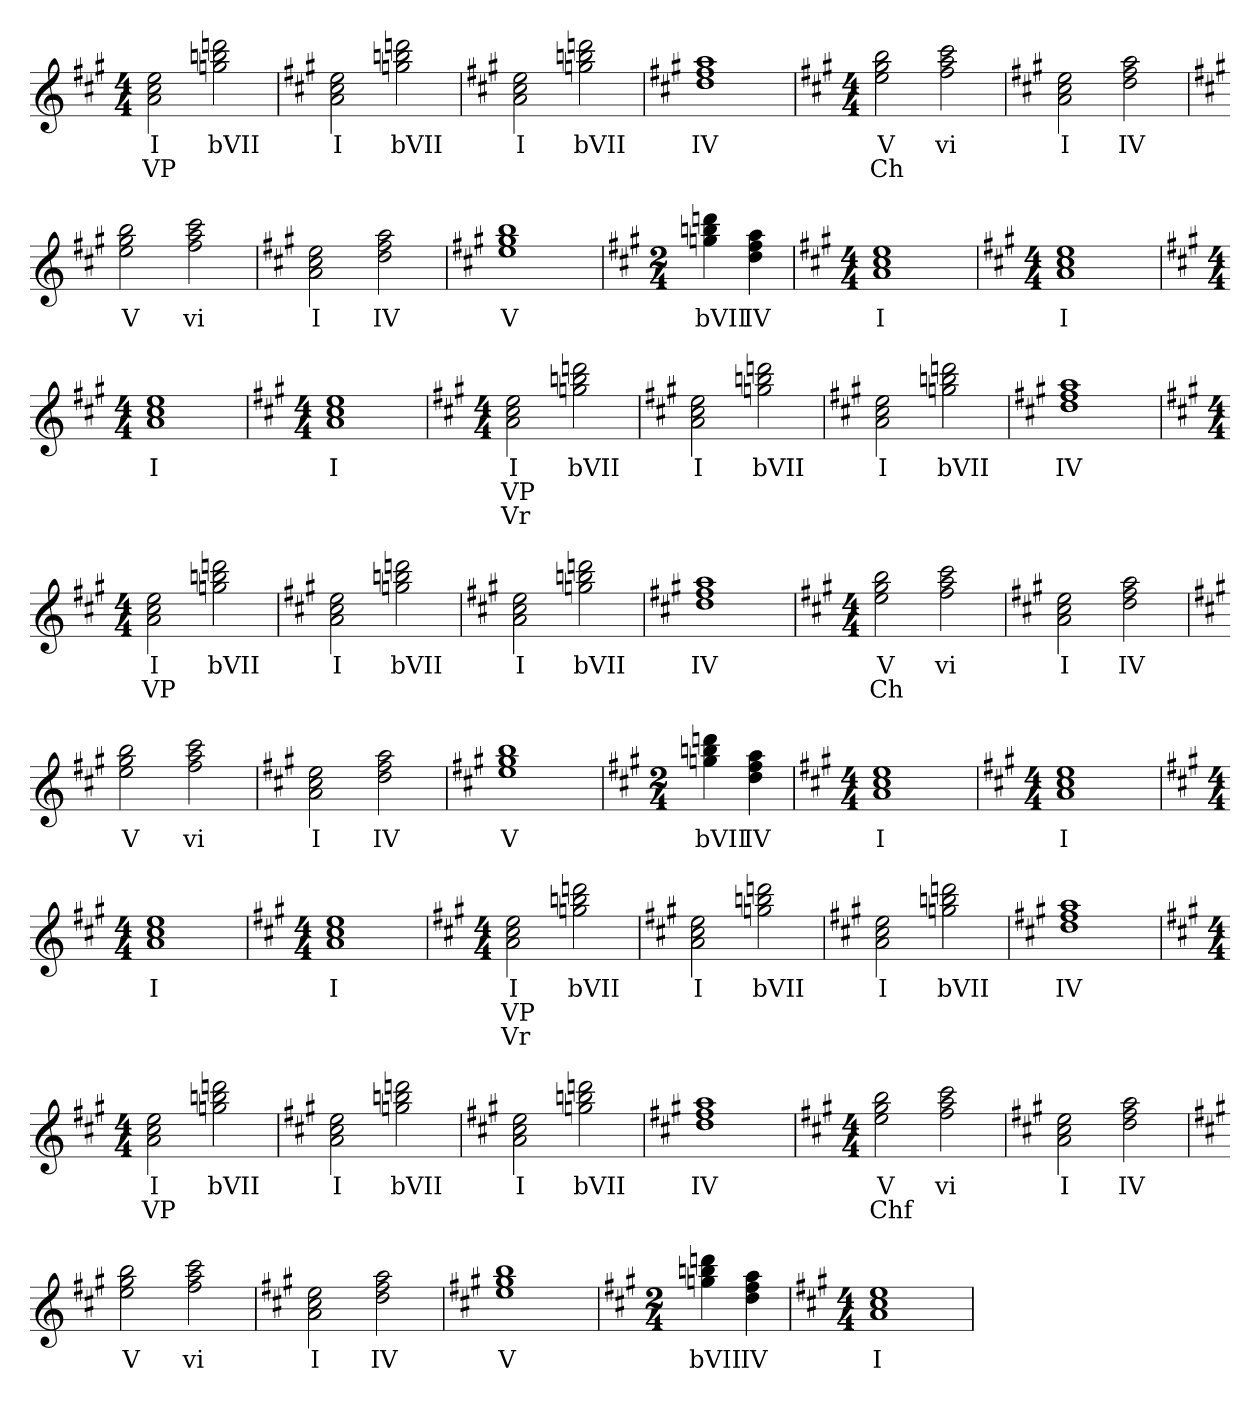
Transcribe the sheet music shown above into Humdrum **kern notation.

**kern	**text	**text	**text
*part1	*part1	*part1	*part1
*staff1	*staff1	*staff1	*staff1
*k[f#c#g#]	*	*	*
*A:	*	*	*
*M4/4	*	*	*
=	=	=	=
2a 2cc# 2ee	I	VP	.
2ggn 2bbn 2dddn	bVII	.	.
=	=	=	=
*k[f#c#g#]	*	*	*
*A:	*	*	*
2a 2cc# 2ee	I	.	.
2ggn 2bbn 2dddn	bVII	.	.
=	=	=	=
*k[f#c#g#]	*	*	*
*A:	*	*	*
2a 2cc# 2ee	I	.	.
2ggn 2bbn 2dddn	bVII	.	.
=	=	=	=
*k[f#c#g#]	*	*	*
*A:	*	*	*
1dd 1ff# 1aa	IV	.	.
=	=	=	=
*k[f#c#g#]	*	*	*
*A:	*	*	*
*M4/4	*	*	*
2ee 2gg# 2bb	V	Ch	.
2ff# 2aa 2ccc#	vi	.	.
=	=	=	=
*k[f#c#g#]	*	*	*
*A:	*	*	*
2a 2cc# 2ee	I	.	.
2dd 2ff# 2aa	IV	.	.
=	=	=	=
*k[f#c#g#]	*	*	*
*A:	*	*	*
2ee 2gg# 2bb	V	.	.
2ff# 2aa 2ccc#	vi	.	.
=	=	=	=
*k[f#c#g#]	*	*	*
*A:	*	*	*
2a 2cc# 2ee	I	.	.
2dd 2ff# 2aa	IV	.	.
=	=	=	=
*k[f#c#g#]	*	*	*
*A:	*	*	*
1ee 1gg# 1bb	V	.	.
=	=	=	=
*k[f#c#g#]	*	*	*
*A:	*	*	*
*M2/4	*	*	*
4ggn 4bbn 4dddn	bVII	.	.
4dd 4ff# 4aa	IV	.	.
=	=	=	=
*k[f#c#g#]	*	*	*
*A:	*	*	*
*M4/4	*	*	*
1a 1cc# 1ee	I	.	.
=	=	=	=
*k[f#c#g#]	*	*	*
*A:	*	*	*
*M4/4	*	*	*
1a 1cc# 1ee	I	.	.
=	=	=	=
*k[f#c#g#]	*	*	*
*A:	*	*	*
*M4/4	*	*	*
1a 1cc# 1ee	I	.	.
=	=	=	=
*k[f#c#g#]	*	*	*
*A:	*	*	*
*M4/4	*	*	*
1a 1cc# 1ee	I	.	.
=	=	=	=
*k[f#c#g#]	*	*	*
*A:	*	*	*
*M4/4	*	*	*
2a 2cc# 2ee	I	VP	Vr
2ggn 2bbn 2dddn	bVII	.	.
=	=	=	=
*k[f#c#g#]	*	*	*
*A:	*	*	*
2a 2cc# 2ee	I	.	.
2ggn 2bbn 2dddn	bVII	.	.
=	=	=	=
*k[f#c#g#]	*	*	*
*A:	*	*	*
2a 2cc# 2ee	I	.	.
2ggn 2bbn 2dddn	bVII	.	.
=	=	=	=
*k[f#c#g#]	*	*	*
*A:	*	*	*
1dd 1ff# 1aa	IV	.	.
=	=	=	=
*k[f#c#g#]	*	*	*
*A:	*	*	*
*M4/4	*	*	*
2a 2cc# 2ee	I	VP	.
2ggn 2bbn 2dddn	bVII	.	.
=	=	=	=
*k[f#c#g#]	*	*	*
*A:	*	*	*
2a 2cc# 2ee	I	.	.
2ggn 2bbn 2dddn	bVII	.	.
=	=	=	=
*k[f#c#g#]	*	*	*
*A:	*	*	*
2a 2cc# 2ee	I	.	.
2ggn 2bbn 2dddn	bVII	.	.
=	=	=	=
*k[f#c#g#]	*	*	*
*A:	*	*	*
1dd 1ff# 1aa	IV	.	.
=	=	=	=
*k[f#c#g#]	*	*	*
*A:	*	*	*
*M4/4	*	*	*
2ee 2gg# 2bb	V	Ch	.
2ff# 2aa 2ccc#	vi	.	.
=	=	=	=
*k[f#c#g#]	*	*	*
*A:	*	*	*
2a 2cc# 2ee	I	.	.
2dd 2ff# 2aa	IV	.	.
=	=	=	=
*k[f#c#g#]	*	*	*
*A:	*	*	*
2ee 2gg# 2bb	V	.	.
2ff# 2aa 2ccc#	vi	.	.
=	=	=	=
*k[f#c#g#]	*	*	*
*A:	*	*	*
2a 2cc# 2ee	I	.	.
2dd 2ff# 2aa	IV	.	.
=	=	=	=
*k[f#c#g#]	*	*	*
*A:	*	*	*
1ee 1gg# 1bb	V	.	.
=	=	=	=
*k[f#c#g#]	*	*	*
*A:	*	*	*
*M2/4	*	*	*
4ggn 4bbn 4dddn	bVII	.	.
4dd 4ff# 4aa	IV	.	.
=	=	=	=
*k[f#c#g#]	*	*	*
*A:	*	*	*
*M4/4	*	*	*
1a 1cc# 1ee	I	.	.
=	=	=	=
*k[f#c#g#]	*	*	*
*A:	*	*	*
*M4/4	*	*	*
1a 1cc# 1ee	I	.	.
=	=	=	=
*k[f#c#g#]	*	*	*
*A:	*	*	*
*M4/4	*	*	*
1a 1cc# 1ee	I	.	.
=	=	=	=
*k[f#c#g#]	*	*	*
*A:	*	*	*
*M4/4	*	*	*
1a 1cc# 1ee	I	.	.
=	=	=	=
*k[f#c#g#]	*	*	*
*A:	*	*	*
*M4/4	*	*	*
2a 2cc# 2ee	I	VP	Vr
2ggn 2bbn 2dddn	bVII	.	.
=	=	=	=
*k[f#c#g#]	*	*	*
*A:	*	*	*
2a 2cc# 2ee	I	.	.
2ggn 2bbn 2dddn	bVII	.	.
=	=	=	=
*k[f#c#g#]	*	*	*
*A:	*	*	*
2a 2cc# 2ee	I	.	.
2ggn 2bbn 2dddn	bVII	.	.
=	=	=	=
*k[f#c#g#]	*	*	*
*A:	*	*	*
1dd 1ff# 1aa	IV	.	.
=	=	=	=
*k[f#c#g#]	*	*	*
*A:	*	*	*
*M4/4	*	*	*
2a 2cc# 2ee	I	VP	.
2ggn 2bbn 2dddn	bVII	.	.
=	=	=	=
*k[f#c#g#]	*	*	*
*A:	*	*	*
2a 2cc# 2ee	I	.	.
2ggn 2bbn 2dddn	bVII	.	.
=	=	=	=
*k[f#c#g#]	*	*	*
*A:	*	*	*
2a 2cc# 2ee	I	.	.
2ggn 2bbn 2dddn	bVII	.	.
=	=	=	=
*k[f#c#g#]	*	*	*
*A:	*	*	*
1dd 1ff# 1aa	IV	.	.
=	=	=	=
*k[f#c#g#]	*	*	*
*A:	*	*	*
*M4/4	*	*	*
2ee 2gg# 2bb	V	Chf	.
2ff# 2aa 2ccc#	vi	.	.
=	=	=	=
*k[f#c#g#]	*	*	*
*A:	*	*	*
2a 2cc# 2ee	I	.	.
2dd 2ff# 2aa	IV	.	.
=	=	=	=
*k[f#c#g#]	*	*	*
*A:	*	*	*
2ee 2gg# 2bb	V	.	.
2ff# 2aa 2ccc#	vi	.	.
=	=	=	=
*k[f#c#g#]	*	*	*
*A:	*	*	*
2a 2cc# 2ee	I	.	.
2dd 2ff# 2aa	IV	.	.
=	=	=	=
*k[f#c#g#]	*	*	*
*A:	*	*	*
1ee 1gg# 1bb	V	.	.
=	=	=	=
*k[f#c#g#]	*	*	*
*A:	*	*	*
*M2/4	*	*	*
4ggn 4bbn 4dddn	bVII	.	.
4dd 4ff# 4aa	IV	.	.
=	=	=	=
*k[f#c#g#]	*	*	*
*A:	*	*	*
*M4/4	*	*	*
1a 1cc# 1ee	I	.	.
=	=	=	=
*-	*-	*-	*-
